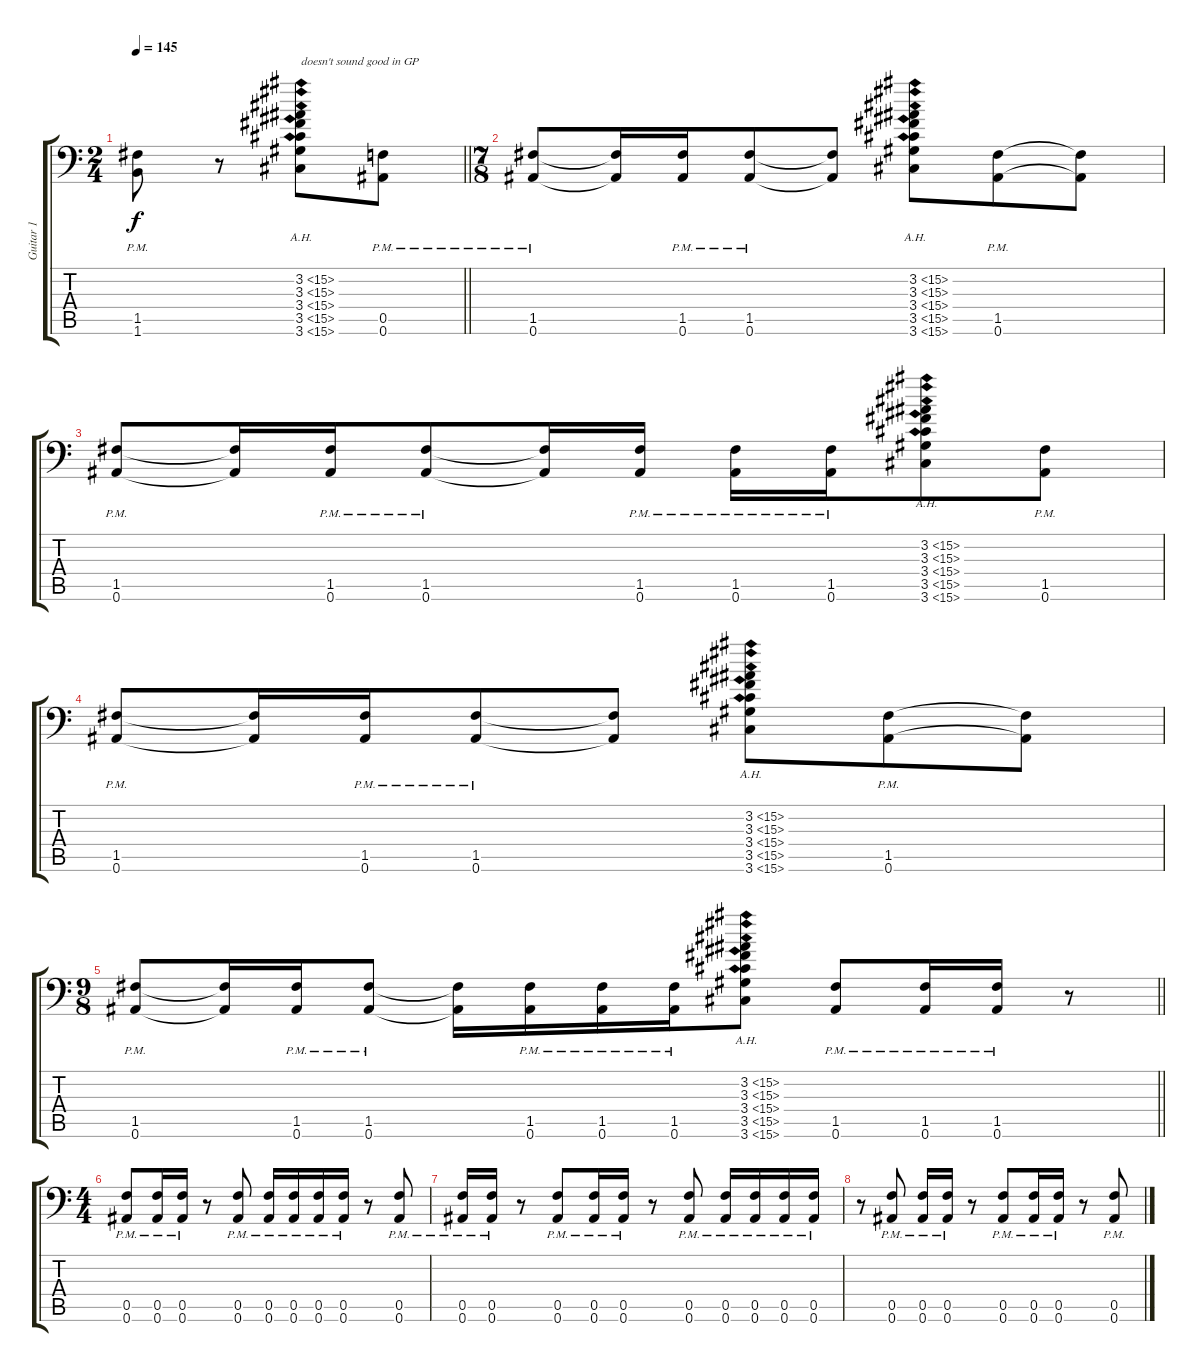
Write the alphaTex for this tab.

\track ("Guitar 1" "Guitar 1") {instrument distortionguitar}
\staff {score tabs}
\tuning (C4 G3 Eb3 Bb2 F2 Bb1) {hide}
\ts (2 4)
\tempo 145
\clef f4
\barLineRight lightlight
\ks c
(1.5{pm} 1.6{pm}).8{dy f} r.8 (3.2{ah 12} 3.3{ah 12} 3.4{ah 12} 3.5{ah 12} 3.6{ah 12}).8{txt "doesn't sound good in GP"} (0.5{pm} 0.6{pm}).8 |
\ts (7 8)
(1.5{pm} 0.6{pm}).8 (1.5{t} 0.6{t}).16 (1.5{pm} 0.6{pm}).16 (1.5{pm} 0.6{pm}).8 (1.5{t} 0.6{t}).8 (3.2{ah 12} 3.3{ah 12} 3.4{ah 12} 3.5{ah 12} 3.6{ah 12}).8 (1.5{pm} 0.6{pm}).8 (1.5{t} 0.6{t}).8 |
(1.5{pm} 0.6{pm}).8 (1.5{t} 0.6{t}).16 (1.5{pm} 0.6{pm}).16 (1.5{pm} 0.6{pm}).8 (1.5{t} 0.6{t}).16 (1.5{pm} 0.6{pm}).16 (1.5{pm} 0.6{pm}).16 (1.5{pm} 0.6{pm}).16 (3.2{ah 12} 3.3{ah 12} 3.4{ah 12} 3.5{ah 12} 3.6{ah 12}).8 (1.5{pm} 0.6{pm}).8 |
(1.5{pm} 0.6{pm}).8 (1.5{t} 0.6{t}).16 (1.5{pm} 0.6{pm}).16 (1.5{pm} 0.6{pm}).8 (1.5{t} 0.6{t}).8 (3.2{ah 12} 3.3{ah 12} 3.4{ah 12} 3.5{ah 12} 3.6{ah 12}).8 (1.5{pm} 0.6{pm}).8 (1.5{t} 0.6{t}).8 |
\ts (9 8)
\barLineRight lightlight
(1.5{pm} 0.6{pm}).8 (1.5{t} 0.6{t}).16 (1.5{pm} 0.6{pm}).16 (1.5{pm} 0.6{pm}).8 (1.5{t} 0.6{t}).16 (1.5{pm} 0.6{pm}).16 (1.5{pm} 0.6{pm}).16 (1.5{pm} 0.6{pm}).16 (3.2{ah 12} 3.3{ah 12} 3.4{ah 12} 3.5{ah 12} 3.6{ah 12}).8 (1.5{pm} 0.6{pm}).8 (1.5{pm} 0.6{pm}).16 (1.5{pm} 0.6{pm}).16 r.8 |
\ts (4 4)
(0.5{pm} 0.6{pm}).8 (0.5{pm} 0.6{pm}).16 (0.5{pm} 0.6{pm}).16 r.8 (0.5{pm} 0.6{pm}).8 (0.5{pm} 0.6{pm}).16 (0.5{pm} 0.6{pm}).16 (0.5{pm} 0.6{pm}).16 (0.5{pm} 0.6{pm}).16 r.8 (0.5{pm} 0.6{pm}).8 |
(0.5{pm} 0.6{pm}).16 (0.5{pm} 0.6{pm}).16 r.8 (0.5{pm} 0.6{pm}).8 (0.5{pm} 0.6{pm}).16 (0.5{pm} 0.6{pm}).16 r.8 (0.5{pm} 0.6{pm}).8 (0.5{pm} 0.6{pm}).16 (0.5{pm} 0.6{pm}).16 (0.5{pm} 0.6{pm}).16 (0.5{pm} 0.6{pm}).16 |
r.8 (0.5{pm} 0.6{pm}).8 (0.5{pm} 0.6{pm}).16 (0.5{pm} 0.6{pm}).16 r.8 (0.5{pm} 0.6{pm}).8 (0.5{pm} 0.6{pm}).16 (0.5{pm} 0.6{pm}).16 r.8 (0.5{pm} 0.6{pm}).8
